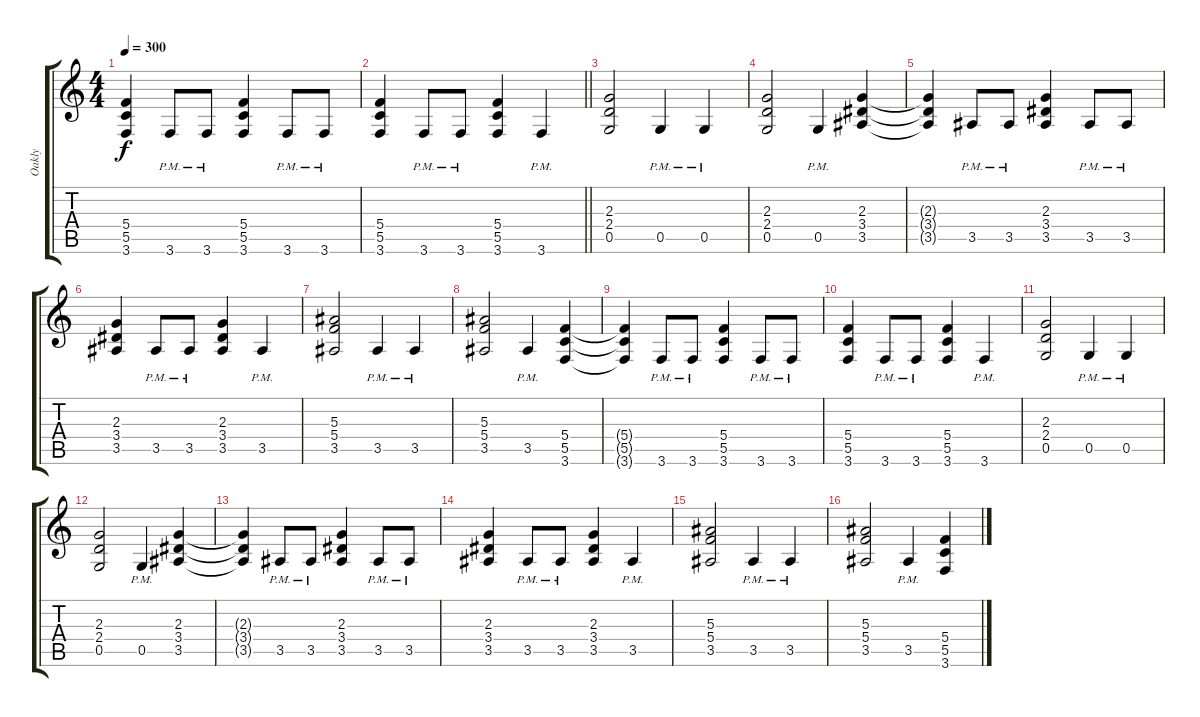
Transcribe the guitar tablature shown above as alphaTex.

\track ("Oakly" "Oakly") {instrument distortionguitar}
\staff {score tabs}
\tuning (D4 A3 F3 C3 G2 D2) {hide}
\ts (4 4)
\tempo 300
\clef g2
\ks c
(5.4{t} 5.5{t} 3.6{t}).4{dy f} 3.6{pm}.8 3.6{pm}.8 (5.4 5.5 3.6).4 3.6{pm}.8 3.6{pm}.8 |
\barLineRight lightlight
(5.4 5.5 3.6).4 3.6{pm}.8 3.6{pm}.8 (5.4 5.5 3.6).4 3.6{pm}.4 |
(2.3 2.4 0.5).2 0.5{pm}.4 0.5{pm}.4 |
(2.3 2.4 0.5).2 0.5{pm}.4 (2.3 3.4 3.5).4 |
(2.3{t} 3.4{t} 3.5{t}).4 3.5{pm}.8 3.5{pm}.8 (2.3 3.4 3.5).4 3.5{pm}.8 3.5{pm}.8 |
(2.3 3.4 3.5).4 3.5{pm}.8 3.5{pm}.8 (2.3 3.4 3.5).4 3.5{pm}.4 |
(5.3 5.4 3.5).2 3.5{pm}.4 3.5{pm}.4 |
(5.3 5.4 3.5).2 3.5{pm}.4 (5.4 5.5 3.6).4 |
(5.4{t} 5.5{t} 3.6{t}).4 3.6{pm}.8 3.6{pm}.8 (5.4 5.5 3.6).4 3.6{pm}.8 3.6{pm}.8 |
(5.4 5.5 3.6).4 3.6{pm}.8 3.6{pm}.8 (5.4 5.5 3.6).4 3.6{pm}.4 |
(2.3 2.4 0.5).2 0.5{pm}.4 0.5{pm}.4 |
(2.3 2.4 0.5).2 0.5{pm}.4 (2.3 3.4 3.5).4 |
(2.3{t} 3.4{t} 3.5{t}).4 3.5{pm}.8 3.5{pm}.8 (2.3 3.4 3.5).4 3.5{pm}.8 3.5{pm}.8 |
(2.3 3.4 3.5).4 3.5{pm}.8 3.5{pm}.8 (2.3 3.4 3.5).4 3.5{pm}.4 |
(5.3 5.4 3.5).2 3.5{pm}.4 3.5{pm}.4 |
(5.3 5.4 3.5).2 3.5{pm}.4 (5.4 5.5 3.6).4
